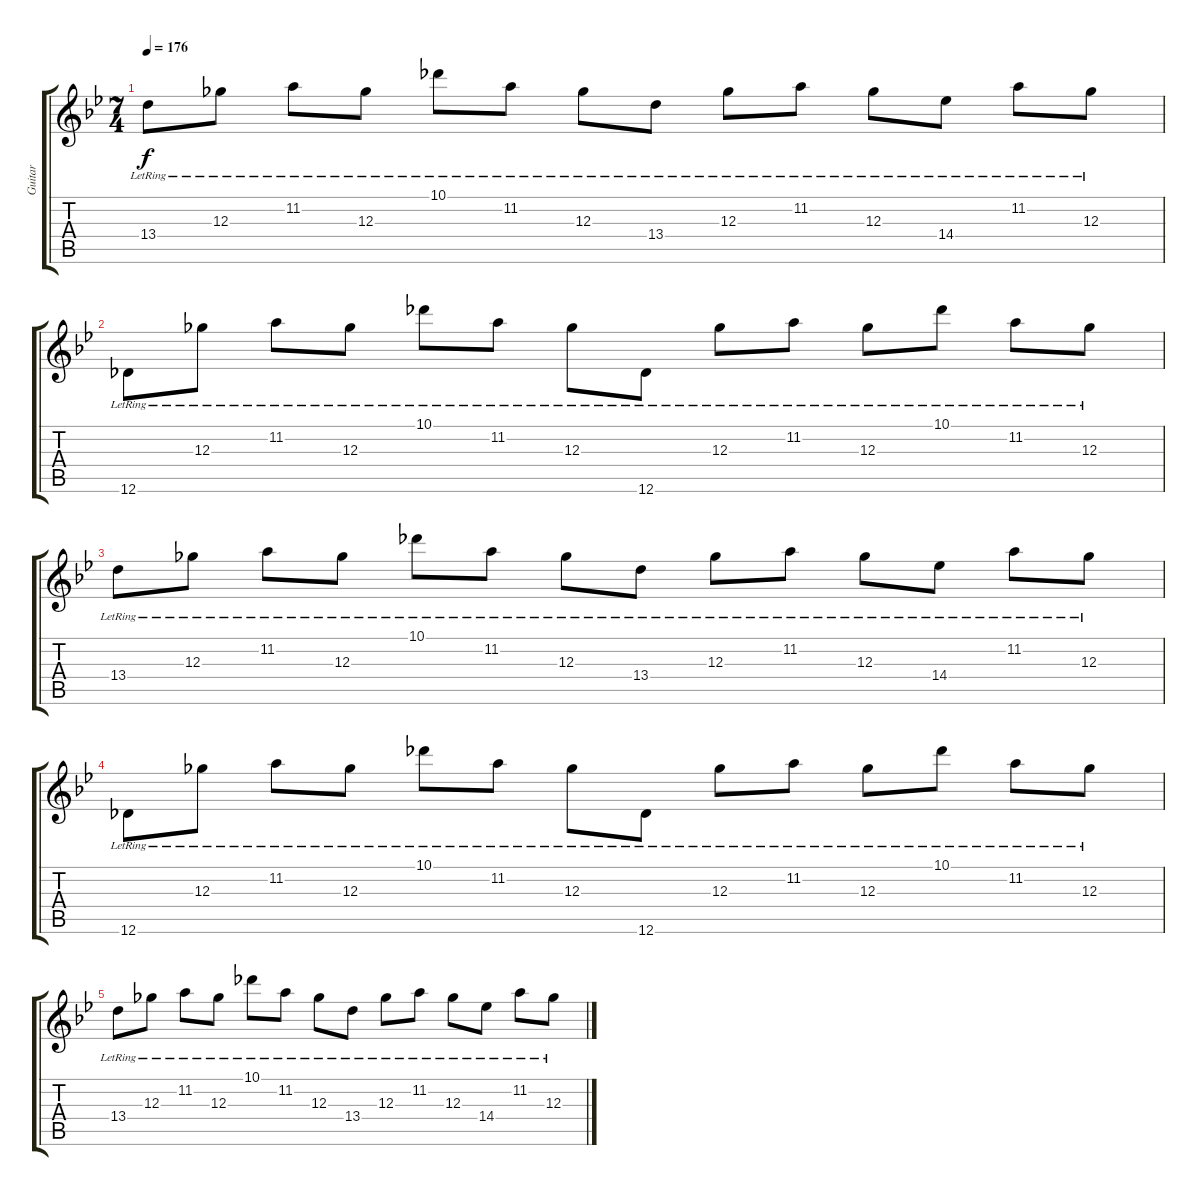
\track ("Guitar" "Guitar") {instrument distortionguitar}
\staff {score tabs}
\tuning (Eb4 Bb3 Gb3 Db3 Ab2 Db2) {hide}
\ts (7 4)
\tempo 176
\clef g2
\ks bb
13.4{lr}.8{dy f} 12.3{lr}.8 11.2{lr}.8 12.3{lr}.8 10.1{lr}.8 11.2{lr}.8 12.3{lr}.8 13.4{lr}.8 12.3{lr}.8 11.2{lr}.8 12.3{lr}.8 14.4{lr}.8 11.2{lr}.8 12.3{lr}.8 |
12.6{lr}.8 12.3{lr}.8 11.2{lr}.8 12.3{lr}.8 10.1{lr}.8 11.2{lr}.8 12.3{lr}.8 12.6{lr}.8 12.3{lr}.8 11.2{lr}.8 12.3{lr}.8 10.1{lr}.8 11.2{lr}.8 12.3{lr}.8 |
13.4{lr}.8 12.3{lr}.8 11.2{lr}.8 12.3{lr}.8 10.1{lr}.8{volume 0} 11.2{lr}.8 12.3{lr}.8 13.4{lr}.8 12.3{lr}.8 11.2{lr}.8 12.3{lr}.8 14.4{lr}.8 11.2{lr}.8 12.3{lr}.8 |
12.6{lr}.8 12.3{lr}.8 11.2{lr}.8 12.3{lr}.8 10.1{lr}.8 11.2{lr}.8 12.3{lr}.8 12.6{lr}.8 12.3{lr}.8 11.2{lr}.8 12.3{lr}.8 10.1{lr}.8 11.2{lr}.8 12.3{lr}.8 |
13.4{lr}.8 12.3{lr}.8 11.2{lr}.8 12.3{lr}.8 10.1{lr}.8 11.2{lr}.8 12.3{lr}.8 13.4{lr}.8 12.3{lr}.8 11.2{lr}.8 12.3{lr}.8 14.4{lr}.8 11.2{lr}.8 12.3{lr}.8
